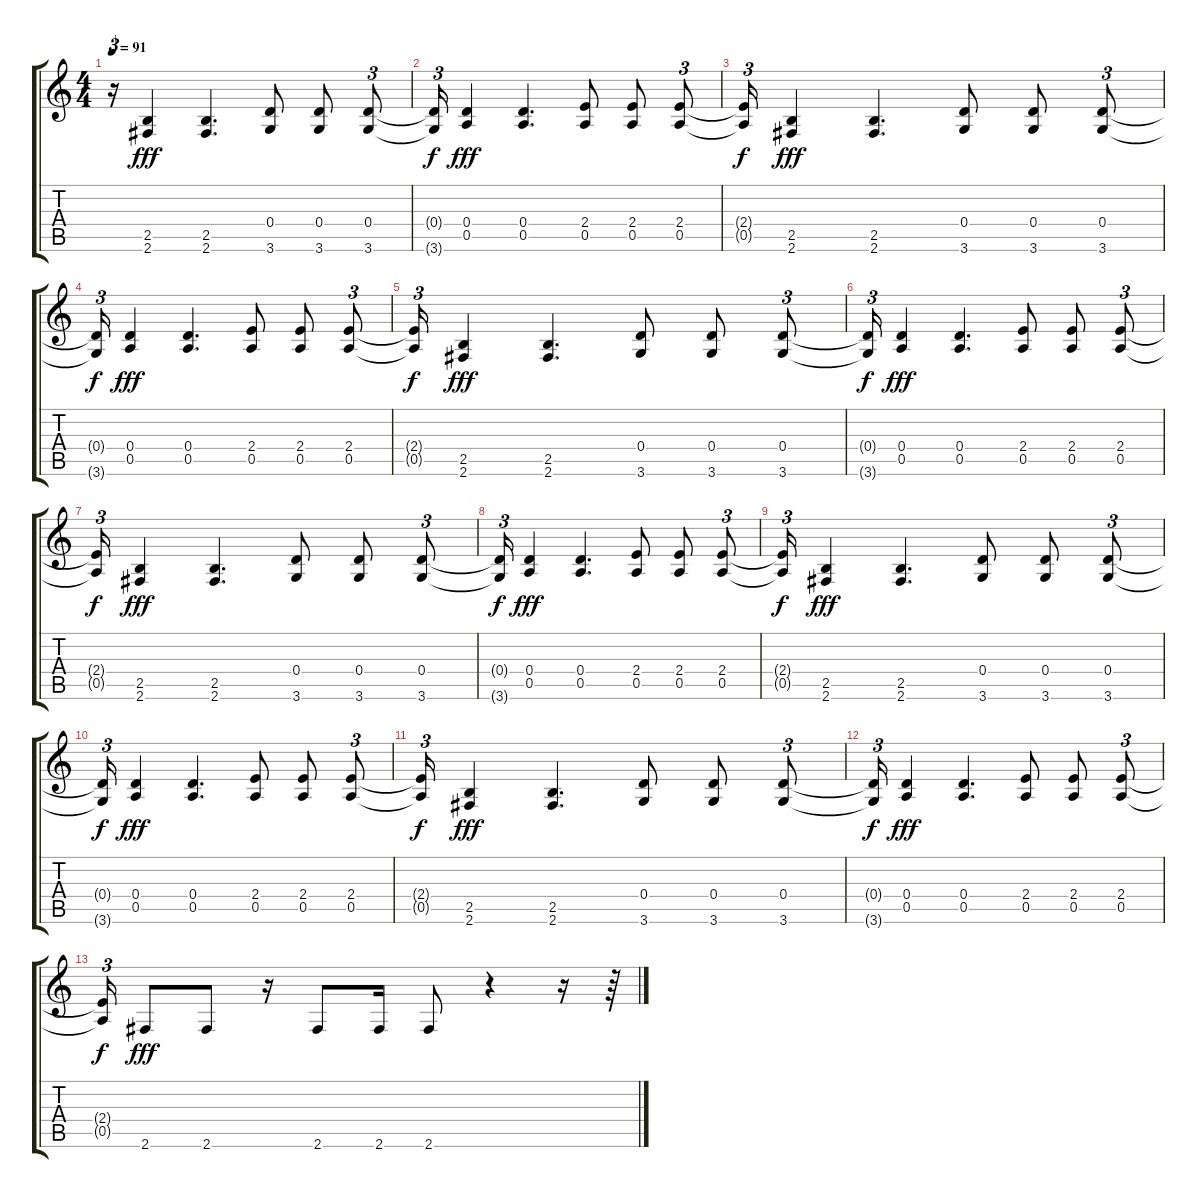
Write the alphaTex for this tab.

\track "" {instrument distortionguitar}
\staff {score tabs}
\tuning (E4 B3 G3 D3 A2 E2) {hide}
\ts (4 4)
\tempo 91
\clef g2
\ks c
r.16{tu (3 2) dy f} (2.5 2.6).4{dy fff} (2.5 2.6).4{d} (0.4 3.6).8 (0.4 3.6).8 (0.4 3.6).8{tu (3 2)} |
(0.4{t} 3.6{t}).16{tu (3 2) dy f} (0.4 0.5).4{dy fff} (0.4 0.5).4{d} (2.4 0.5).8 (2.4 0.5).8 (2.4 0.5).8{tu (3 2)} |
(2.4{t} 0.5{t}).16{tu (3 2) dy f} (2.5 2.6).4{dy fff} (2.5 2.6).4{d} (0.4 3.6).8 (0.4 3.6).8 (0.4 3.6).8{tu (3 2)} |
(0.4{t} 3.6{t}).16{tu (3 2) dy f} (0.4 0.5).4{dy fff} (0.4 0.5).4{d} (2.4 0.5).8 (2.4 0.5).8 (2.4 0.5).8{tu (3 2)} |
(2.4{t} 0.5{t}).16{tu (3 2) dy f} (2.5 2.6).4{dy fff} (2.5 2.6).4{d} (0.4 3.6).8 (0.4 3.6).8 (0.4 3.6).8{tu (3 2)} |
(0.4{t} 3.6{t}).16{tu (3 2) dy f} (0.4 0.5).4{dy fff} (0.4 0.5).4{d} (2.4 0.5).8 (2.4 0.5).8 (2.4 0.5).8{tu (3 2)} |
(2.4{t} 0.5{t}).16{tu (3 2) dy f} (2.5 2.6).4{dy fff} (2.5 2.6).4{d} (0.4 3.6).8 (0.4 3.6).8 (0.4 3.6).8{tu (3 2)} |
(0.4{t} 3.6{t}).16{tu (3 2) dy f} (0.4 0.5).4{dy fff} (0.4 0.5).4{d} (2.4 0.5).8 (2.4 0.5).8 (2.4 0.5).8{tu (3 2)} |
(2.4{t} 0.5{t}).16{tu (3 2) dy f} (2.5 2.6).4{dy fff} (2.5 2.6).4{d} (0.4 3.6).8 (0.4 3.6).8 (0.4 3.6).8{tu (3 2)} |
(0.4{t} 3.6{t}).16{tu (3 2) dy f} (0.4 0.5).4{dy fff} (0.4 0.5).4{d} (2.4 0.5).8 (2.4 0.5).8 (2.4 0.5).8{tu (3 2)} |
(2.4{t} 0.5{t}).16{tu (3 2) dy f} (2.5 2.6).4{dy fff} (2.5 2.6).4{d} (0.4 3.6).8 (0.4 3.6).8 (0.4 3.6).8{tu (3 2)} |
(0.4{t} 3.6{t}).16{tu (3 2) dy f} (0.4 0.5).4{dy fff} (0.4 0.5).4{d} (2.4 0.5).8 (2.4 0.5).8 (2.4 0.5).8{tu (3 2)} |
(2.4{t} 0.5{t}).16{tu (3 2) dy f} 2.6.8{dy fff} 2.6.8 r.16 2.6.8 2.6.16 2.6.8 r.4 r.16 r.64
